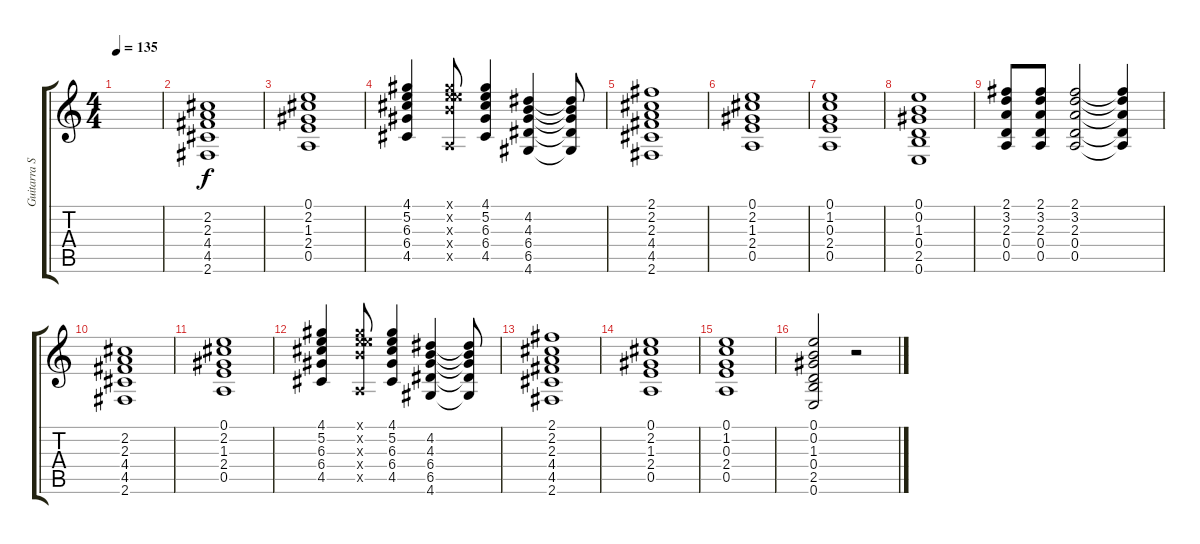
\track ("Guitarra Solo" "Guitarra S") {instrument overdrivenguitar}
\staff {score tabs}
\tuning (E4 B3 G3 D3 A2 E2) {hide}
\ts (4 4)
\tempo 135
\clef g2
\ks c
|
(2.2 2.3 4.4 4.5 2.6).1{volume 10} |
(0.1 2.2 1.3 2.4 0.5).1{volume 10} |
(4.1 5.2 6.3 6.4 4.5).4{volume 10} (0.1{x} 9.2{x} 9.3{x} 9.4{x} 0.5{x}).8 (4.1 5.2 6.3 6.4 4.5).4{volume 10} (4.2 4.3 6.4 6.5 4.6).4{volume 10} (4.2{t} 4.3{t} 6.4{t} 6.5{t} 4.6{t}).8 |
(2.1 2.2 2.3 4.4 4.5 2.6).1{volume 10} |
(0.1 2.2 1.3 2.4 0.5).1{volume 10} |
(0.1 1.2 0.3 2.4 0.5).1{volume 10} |
(0.1 0.2 1.3 0.4 2.5 0.6).1{volume 10} |
(2.1 3.2 2.3 0.4 0.5).8{volume 10} (2.1 3.2 2.3 0.4 0.5).8 (2.1 3.2 2.3 0.4 0.5).2 (2.1{t} 3.2{t} 2.3{t} 0.4{t} 0.5{t}).4 |
(2.2 2.3 4.4 4.5 2.6).1{volume 10} |
(0.1 2.2 1.3 2.4 0.5).1{volume 10} |
(4.1 5.2 6.3 6.4 4.5).4{volume 10} (0.1{x} 9.2{x} 9.3{x} 9.4{x} 0.5{x}).8 (4.1 5.2 6.3 6.4 4.5).4{volume 10} (4.2 4.3 6.4 6.5 4.6).4{volume 10} (4.2{t} 4.3{t} 6.4{t} 6.5{t} 4.6{t}).8 |
(2.1 2.2 2.3 4.4 4.5 2.6).1{volume 8} |
(0.1 2.2 1.3 2.4 0.5).1{volume 9} |
(0.1 1.2 0.3 2.4 0.5).1{volume 7} |
(0.1 0.2 1.3 0.4 2.5 0.6).2{volume 7} r.2
